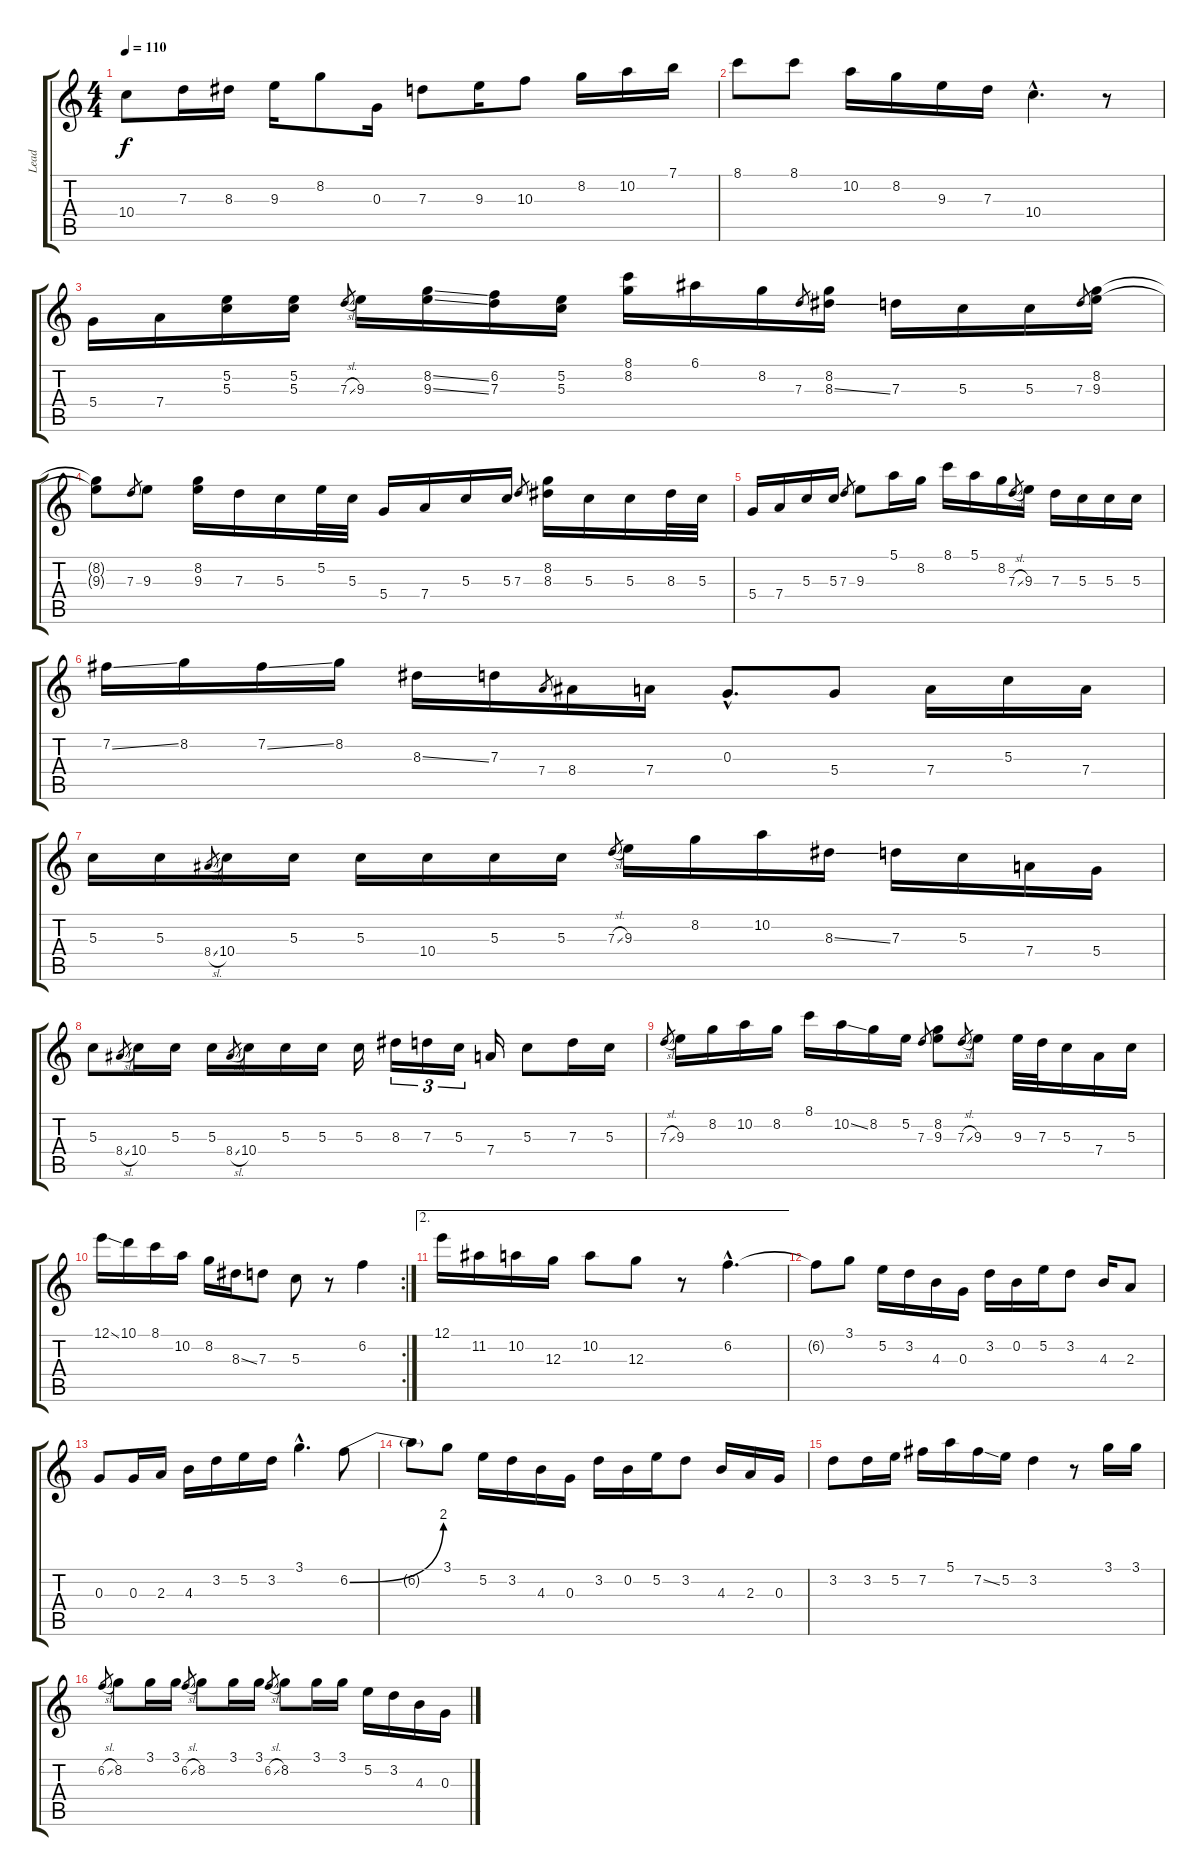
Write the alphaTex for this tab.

\track ("Lead" "Lead") {instrument electricguitarjazz}
\staff {score tabs}
\tuning (E4 B3 G3 D3 A2 E2) {hide}
\ts (4 4)
\tempo 110
\clef g2
\ks c
10.4.8{dy f} 7.3.16 8.3.16 9.3.16 8.2.8 0.3.16 7.3.8 9.3.16 10.3.8 8.2.16 10.2.16 7.1.16 |
8.1.8 8.1.8 10.2.16 8.2.16 9.3.16 7.3.16 10.4{hac}.4{d} r.8 |
5.4.16 7.4.16 (5.2 5.3).16 (5.2 5.3).16 7.3{sl}.8{gr} 9.3.16 (8.2{ss} 9.3{ss}).16 (6.2 7.3).16 (5.2 5.3).16 (8.1 8.2).16 6.1.16 8.2.16 7.3.8{gr} (8.2 8.3{ss}).16 7.3.16 5.3.16 5.3.16 7.3.8{gr} (8.2 9.3).16 |
(8.2{t} 9.3{t}).8 7.3.8{gr} 9.3.8 (8.2 9.3).16 7.3.16 5.3.16 5.2.32 5.3.32 5.4.16 7.4.16 5.3.16 5.3.16 7.3.8{gr} (8.2 8.3).16 5.3.16 5.3.16 8.3.32 5.3.32 |
5.4.16 7.4.16 5.3.16 5.3.16 7.3.8{gr} 9.3.8 5.1.16 8.2.16 8.1.16 5.1.16 8.2.16 7.3{sl}.8{gr} 9.3.16 7.3.16 5.3.16 5.3.16 5.3.16 |
7.2{ss}.16 8.2.16 7.2{ss}.16 8.2.16 8.3{ss}.16 7.3.16 7.4.8{gr} 8.4.16 7.4.16 0.3{hac}.8{d} 5.4.8 7.4.16 5.3.16 7.4.16 |
5.3.16 5.3.16 8.4{sl}.8{gr} 10.4.16 5.3.16 5.3.16 10.4.16 5.3.16 5.3.16 7.3{sl}.8{gr} 9.3.16 8.2.16 10.2.16 8.3{ss}.16 7.3.16 5.3.16 7.4.16 5.4.16 |
5.3.8 8.4{sl}.8{gr} 10.4.16 5.3.16 5.3.16 8.4{sl}.8{gr} 10.4.16 5.3.16 5.3.16 5.3.16 8.3.16{tu (3 2)} 7.3.16{tu (3 2)} 5.3.16{tu (3 2)} 7.4.16 5.3.8 7.3.16 5.3.16 |
7.3{sl}.8{gr} 9.3.16 8.2.16 10.2.16 8.2.16 8.1.16 10.2{ss}.16 8.2.16 5.2.16 7.3.8{gr} (8.2 9.3).8 7.3{sl}.8{gr} 9.3.8 9.3.32 7.3.32 5.3.16 7.4.16 5.3.16 |
\rc 2
12.1{ss}.16 10.1.16 8.1.16 10.2.16 8.2.16 8.3{ss}.16 7.3.8 5.3.8 r.8 6.2.4 |
\ae 2
12.1.16 11.2.16 10.2.16 12.3.16 10.2.8 12.3.8 r.8 6.2{hac}.4{d} |
6.2{t}.8 3.1.8 5.2.16 3.2.16 4.3.16 0.3.16 3.2.16 0.2.16 5.2.16 3.2.8 4.3.16 2.3.8 |
0.3.8 0.3.16 2.3.16 4.3.16 3.2.16 5.2.16 3.2.16 3.1{hac}.4{d} 6.2{be (bend 0 0 60 8)}.8 |
6.2{t}.8 3.1.8 5.2.16 3.2.16 4.3.16 0.3.16 3.2.16 0.2.16 5.2.16 3.2.8 4.3.16 2.3.16 0.3.16 |
3.2.8 3.2.16 5.2.16 7.2.16 5.1.16 7.2{ss}.16 5.2.16 3.2.4 r.8 3.1.16 3.1.16 |
6.2{sl}.8{gr} 8.2.8 3.1.16 3.1.16 6.2{sl}.8{gr} 8.2.8 3.1.16 3.1.16 6.2{sl}.8{gr} 8.2.8 3.1.16 3.1.16 5.2.16 3.2.16 4.3.16 0.3.16
